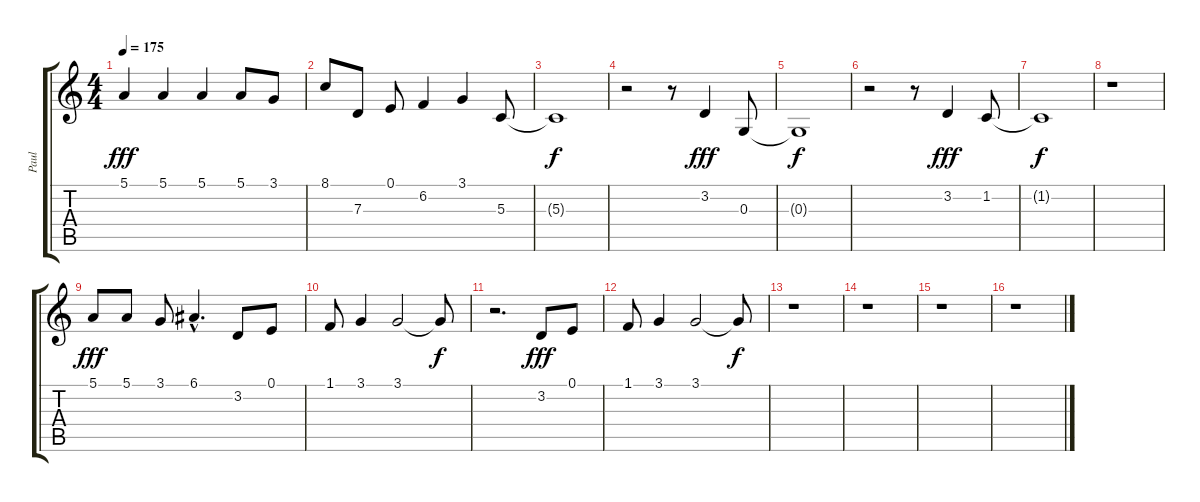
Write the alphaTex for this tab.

\track ("Paul" "Paul") {instrument electricgrandpiano}
\staff {score tabs}
\tuning (E4 B3 G3 D3 A2 E2) {hide}
\ts (4 4)
\tempo 175
\clef g2
\ks c
5.1.4{dy fff} 5.1.4 5.1.4 5.1.8 3.1.8 |
8.1.8 7.3.8 0.1.8 6.2.4 3.1.4 5.3.8 |
5.3{t}.1{dy f} |
r.2 r.8 3.2.4{dy fff} 0.3.8 |
0.3{t}.1{dy f} |
r.2 r.8 3.2.4{dy fff} 1.2.8 |
1.2{t}.1{dy f} |
r.1 |
5.1.8{dy fff} 5.1.8 3.1.8 6.1{hac}.4{d} 3.2.8 0.1.8 |
1.1.8 3.1.4 3.1.2 3.1{t}.8{dy f} |
r.2{d} 3.2.8{dy fff} 0.1.8 |
1.1.8 3.1.4 3.1.2 3.1{t}.8{dy f} |
r.1 |
r.1 |
r.1 |
r.1
